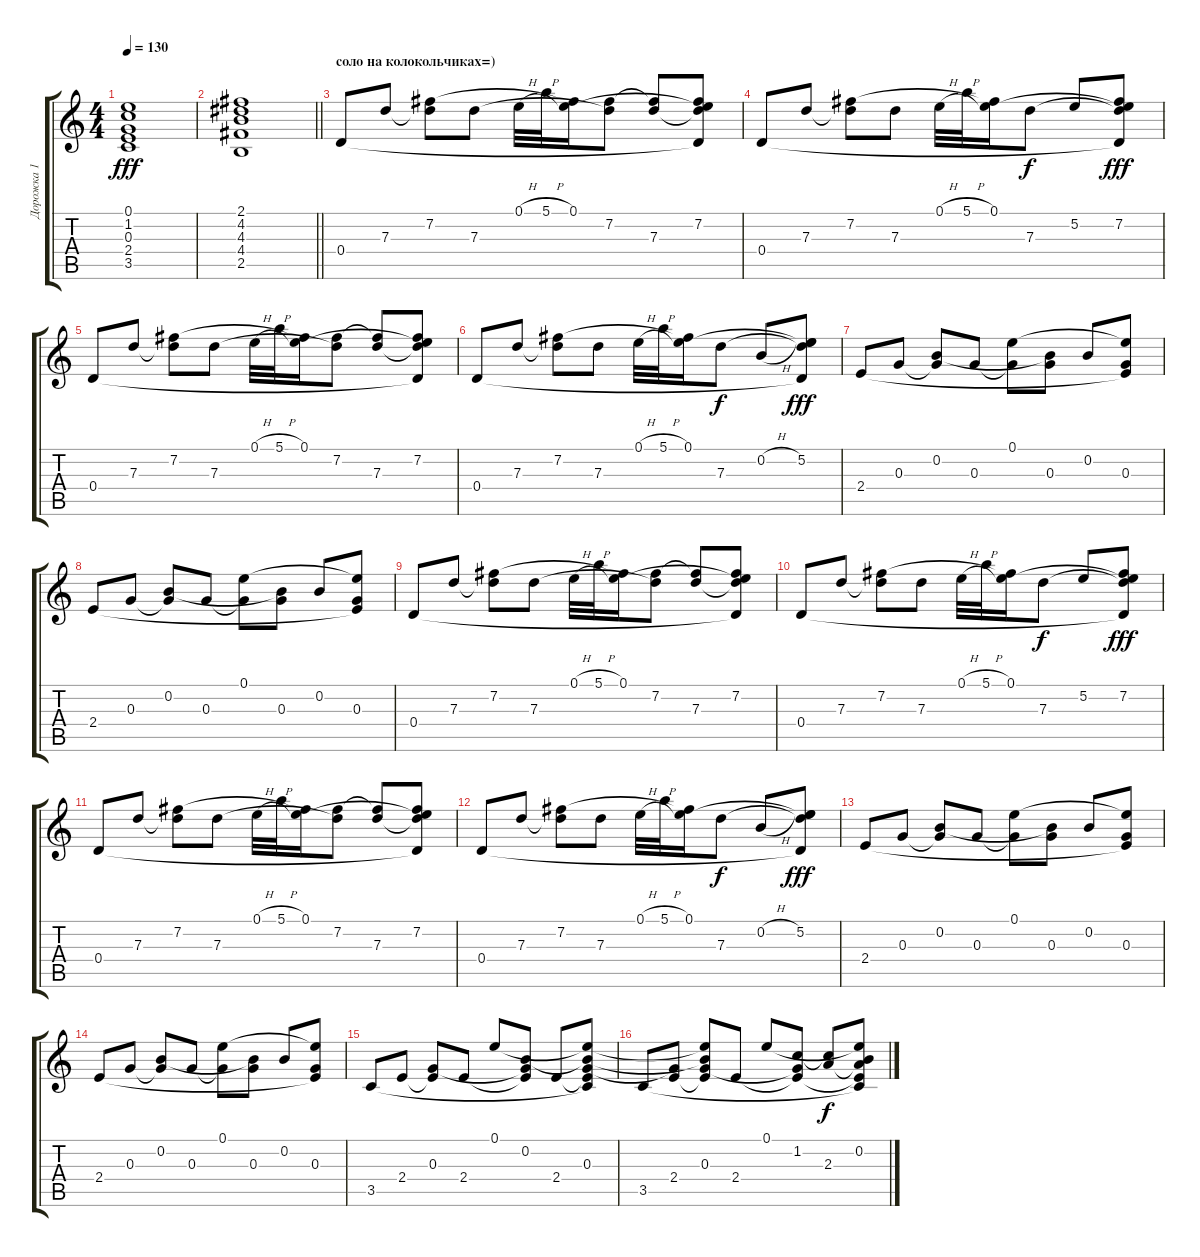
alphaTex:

\track ("Дорожка 1" "Дорожка 1") {instrument acousticguitarsteel}
\staff {score tabs}
\tuning (E4 B3 G3 D3 A2 E2) {hide}
\ts (4 4)
\tempo 130
\clef g2
\ks c
(0.1 1.2 0.3 2.4 3.5).1{dy fff} |
\barLineRight lightlight
(2.1 4.2 4.3 4.4 2.5).1 |
\section ("" "соло на колокольчиках=)")
0.4.8 7.3.8 (7.2 7.3{t}).8 7.3.8 0.1{h}.32 5.1{h}.32 (0.1 7.2{t}).16 (7.2 7.3{t}).8 (7.2{t} 7.3).8 (0.1{t} 7.2 7.3{t} 0.4{t}).8 |
0.4.8 7.3.8 (7.2 7.3{t}).8 7.3.8 0.1{h}.32 5.1{h}.32 (0.1 7.2{t}).16 7.3.8{dy f} 5.2.8 (0.1{t} 7.2 7.3{t} 0.4{t}).8{dy fff} |
0.4.8 7.3.8 (7.2 7.3{t}).8 7.3.8 0.1{h}.32 5.1{h}.32 (0.1 7.2{t}).16 (7.2 7.3{t}).8 (7.2{t} 7.3).8 (0.1{t} 7.2 7.3{t} 0.4{t}).8 |
0.4.8 7.3.8 (7.2 7.3{t}).8 7.3.8 0.1{h}.32 5.1{h}.32 (0.1 7.2{t}).16 7.3.8{dy f} 0.2{h}.8 (0.1{t} 5.2 7.3{t} 0.4{t}).8{dy fff} |
2.4.8 0.3.8 (0.2 0.3{t}).8 0.3.8 (0.1 0.3{t}).8 (0.2{t} 0.3).8 0.2.8 (0.1{t} 0.3 2.4{t}).8 |
2.4.8 0.3.8 (0.2 0.3{t}).8 0.3.8 (0.1 0.3{t}).8 (0.2{t} 0.3).8 0.2.8 (0.1{t} 0.3 2.4{t}).8 |
0.4.8 7.3.8 (7.2 7.3{t}).8 7.3.8 0.1{h}.32 5.1{h}.32 (0.1 7.2{t}).16 (7.2 7.3{t}).8 (7.2{t} 7.3).8 (0.1{t} 7.2 7.3{t} 0.4{t}).8 |
0.4.8 7.3.8 (7.2 7.3{t}).8 7.3.8 0.1{h}.32 5.1{h}.32 (0.1 7.2{t}).16 7.3.8{dy f} 5.2.8 (0.1{t} 7.2 7.3{t} 0.4{t}).8{dy fff} |
0.4.8 7.3.8 (7.2 7.3{t}).8 7.3.8 0.1{h}.32 5.1{h}.32 (0.1 7.2{t}).16 (7.2 7.3{t}).8 (7.2{t} 7.3).8 (0.1{t} 7.2 7.3{t} 0.4{t}).8 |
0.4.8 7.3.8 (7.2 7.3{t}).8 7.3.8 0.1{h}.32 5.1{h}.32 (0.1 7.2{t}).16 7.3.8{dy f} 0.2{h}.8 (0.1{t} 5.2 7.3{t} 0.4{t}).8{dy fff} |
2.4.8 0.3.8 (0.2 0.3{t}).8 0.3.8 (0.1 0.3{t}).8 (0.2{t} 0.3).8 0.2.8 (0.1{t} 0.3 2.4{t}).8 |
2.4.8 0.3.8 (0.2 0.3{t}).8 0.3.8 (0.1 0.3{t}).8 (0.2{t} 0.3).8 0.2.8 (0.1{t} 0.3 2.4{t}).8 |
3.5.8 2.4.8 (0.3 2.4{t}).8 2.4.8 0.1.8 (0.2 0.3{t} 2.4{t}).8 2.4.8 (0.1{t} 0.2{t} 0.3 2.4{t} 3.5{t}).8 |
3.5.8 (0.3{t} 2.4).8 (0.1{t} 0.2{t} 0.3 2.4{t}).8 2.4.8 0.1.8 (1.2 0.3{t} 2.4{t}).8 (1.2{t} 2.3).8{dy f} (0.1{t} 0.2 2.3{t} 2.4{t} 3.5{t}).8
